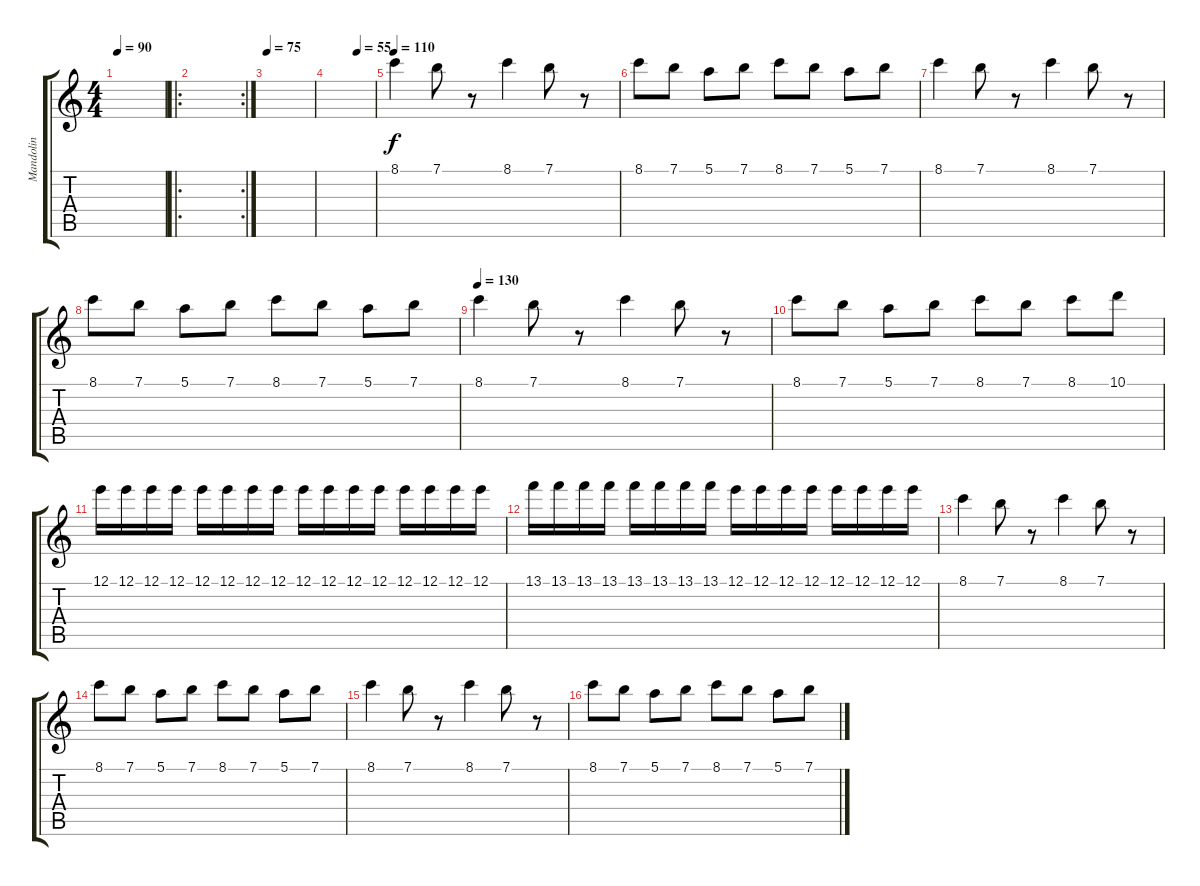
\track ("Mandolin" "Mandolin") {instrument banjo}
\staff {score tabs}
\tuning (E4 B3 G3 D3 A2 E2) {hide}
\displaytranspose 12
\ts (4 4)
\tempo 90
\clef g2
\ks c
|
\ro
\rc 2
|
\tempo 75
|
\tempo (55 0.625)
|
\tempo 110
8.1.4 7.1.8 r.8 8.1.4 7.1.8 r.8 |
8.1.8 7.1.8 5.1.8 7.1.8 8.1.8 7.1.8 5.1.8 7.1.8 |
8.1.4 7.1.8 r.8 8.1.4 7.1.8 r.8 |
8.1.8 7.1.8 5.1.8 7.1.8 8.1.8 7.1.8 5.1.8 7.1.8 |
\tempo 130
8.1.4 7.1.8 r.8 8.1.4 7.1.8 r.8 |
8.1.8 7.1.8 5.1.8 7.1.8 8.1.8 7.1.8 8.1.8 10.1.8 |
12.1.16 12.1.16 12.1.16 12.1.16 12.1.16 12.1.16 12.1.16 12.1.16 12.1.16 12.1.16 12.1.16 12.1.16 12.1.16 12.1.16 12.1.16 12.1.16 |
13.1.16 13.1.16 13.1.16 13.1.16 13.1.16 13.1.16 13.1.16 13.1.16 12.1.16 12.1.16 12.1.16 12.1.16 12.1.16 12.1.16 12.1.16 12.1.16 |
8.1.4 7.1.8 r.8 8.1.4 7.1.8 r.8 |
8.1.8 7.1.8 5.1.8 7.1.8 8.1.8 7.1.8 5.1.8 7.1.8 |
8.1.4 7.1.8 r.8 8.1.4 7.1.8 r.8 |
8.1.8 7.1.8 5.1.8 7.1.8 8.1.8 7.1.8 5.1.8 7.1.8
